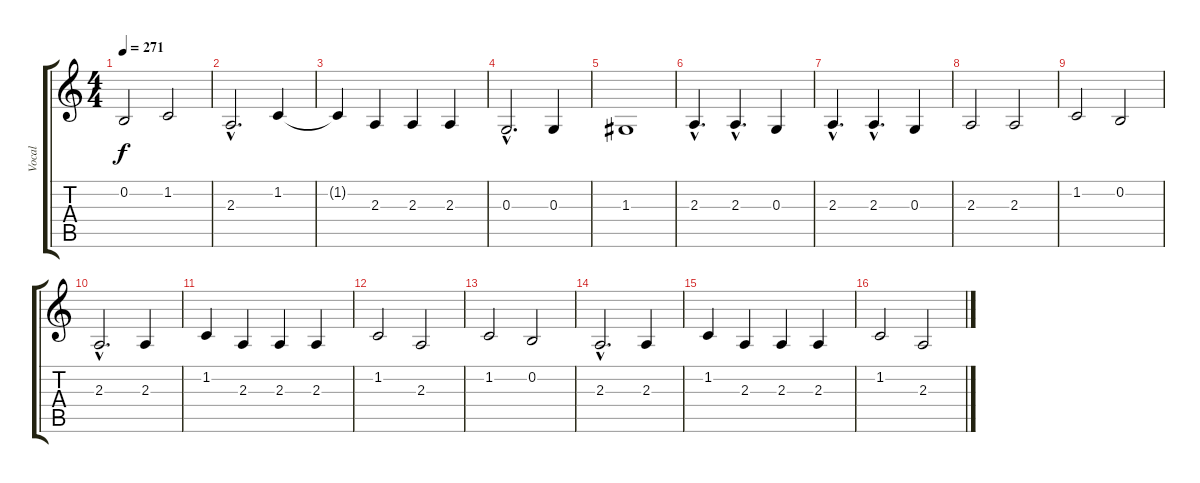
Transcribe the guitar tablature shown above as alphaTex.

\track ("Vocal" "Vocal") {instrument lead3calliope}
\staff {score tabs}
\tuning (E4 B3 G3 D3 A2 E2) {hide}
\ts (4 4)
\tempo 271
\clef g2
\ks c
0.2.2{dy f} 1.2.2 |
2.3{hac}.2{d} 1.2.4 |
1.2{t}.4 2.3.4 2.3.4 2.3.4 |
0.3{hac}.2{d} 0.3.4 |
1.3.1 |
2.3{hac}.4{d} 2.3{hac}.4{d} 0.3.4 |
2.3{hac}.4{d} 2.3{hac}.4{d} 0.3.4 |
2.3.2 2.3.2 |
1.2.2 0.2.2 |
2.3{hac}.2{d} 2.3.4 |
1.2.4 2.3.4 2.3.4 2.3.4 |
1.2.2 2.3.2 |
1.2.2 0.2.2 |
2.3{hac}.2{d} 2.3.4 |
1.2.4 2.3.4 2.3.4 2.3.4 |
1.2.2 2.3.2
